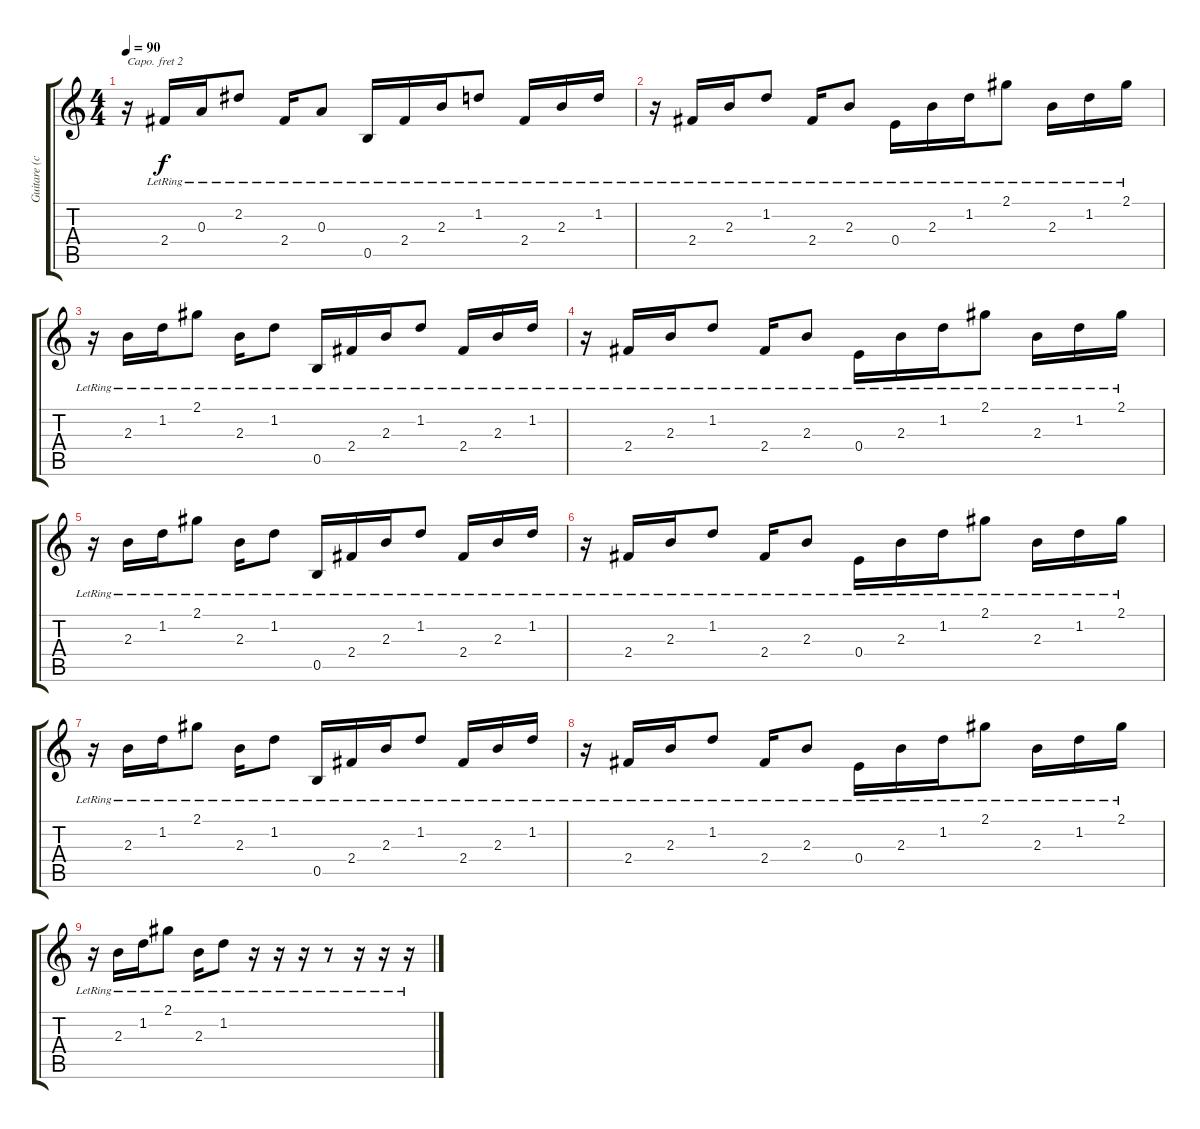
\track ("Guitare (capo 2)" "Guitare (c") {instrument acousticguitarsteel}
\staff {score tabs}
\capo 2
\tuning (E4 B3 G3 D3 A2 E2) {hide}
\ts (4 4)
\tempo 90
\clef g2
\ks c
r.16{dy f} 2.4{lr}.16 0.3{lr}.16 2.2{lr}.8 2.4{lr}.16 0.3{lr}.8 0.5{lr}.16 2.4{lr}.16 2.3{lr}.16 1.2{lr}.8 2.4{lr}.16 2.3{lr}.16 1.2{lr}.16 |
r.16 2.4{lr}.16 2.3{lr}.16 1.2{lr}.8 2.4{lr}.16 2.3{lr}.8 0.4{lr}.16 2.3{lr}.16 1.2{lr}.16 2.1{lr}.8 2.3{lr}.16 1.2{lr}.16 2.1{lr}.16 |
r.16 2.3{lr}.16 1.2{lr}.16 2.1{lr}.8 2.3{lr}.16 1.2{lr}.8 0.5{lr}.16 2.4{lr}.16 2.3{lr}.16 1.2{lr}.8 2.4{lr}.16 2.3{lr}.16 1.2{lr}.16 |
r.16 2.4{lr}.16 2.3{lr}.16 1.2{lr}.8 2.4{lr}.16 2.3{lr}.8 0.4{lr}.16 2.3{lr}.16 1.2{lr}.16 2.1{lr}.8 2.3{lr}.16 1.2{lr}.16 2.1{lr}.16 |
r.16 2.3{lr}.16 1.2{lr}.16 2.1{lr}.8 2.3{lr}.16 1.2{lr}.8 0.5{lr}.16 2.4{lr}.16 2.3{lr}.16 1.2{lr}.8 2.4{lr}.16 2.3{lr}.16 1.2{lr}.16 |
r.16 2.4{lr}.16 2.3{lr}.16 1.2{lr}.8 2.4{lr}.16 2.3{lr}.8 0.4{lr}.16 2.3{lr}.16 1.2{lr}.16 2.1{lr}.8 2.3{lr}.16 1.2{lr}.16 2.1{lr}.16 |
r.16 2.3{lr}.16 1.2{lr}.16 2.1{lr}.8 2.3{lr}.16 1.2{lr}.8 0.5{lr}.16 2.4{lr}.16 2.3{lr}.16 1.2{lr}.8 2.4{lr}.16 2.3{lr}.16 1.2{lr}.16 |
r.16 2.4{lr}.16 2.3{lr}.16 1.2{lr}.8 2.4{lr}.16 2.3{lr}.8 0.4{lr}.16 2.3{lr}.16 1.2{lr}.16 2.1{lr}.8 2.3{lr}.16 1.2{lr}.16 2.1{lr}.16 |
r.16 2.3{lr}.16 1.2{lr}.16 2.1{lr}.8 2.3{lr}.16 1.2{lr}.8 r.16 r.16 r.16 r.8 r.16 r.16 r.16
